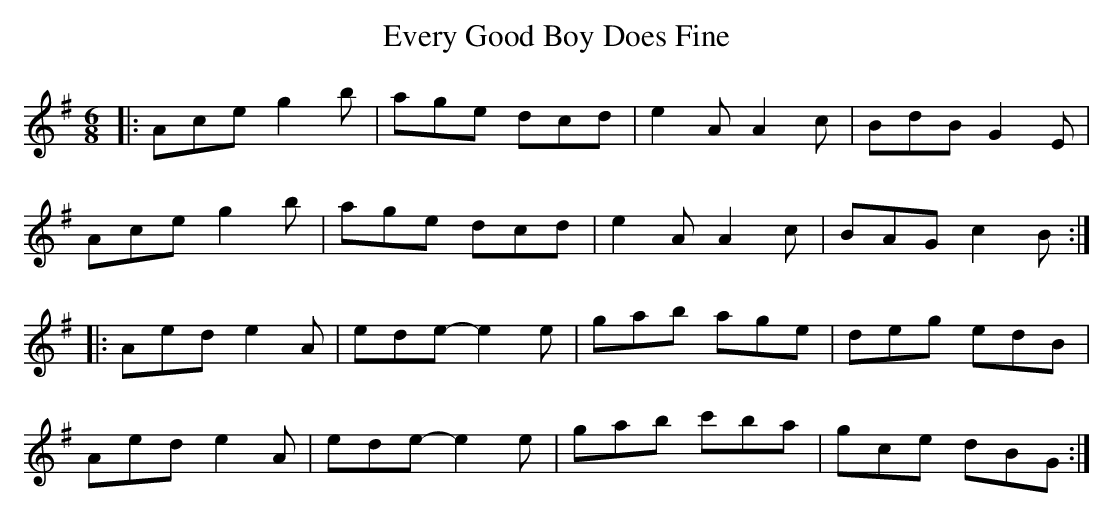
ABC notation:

X:1
T: Every Good Boy Does Fine
M: 6/8
L: 1/8
K: Ador
|:Ace g2b|age dcd|e2AA2c|BdB G2E|
Ace g2b|age dcd|e2AA2c|BAG c2B:|
|:Aed e2A|ede-e2e|gab age|deg edB|
Aed e2A|ede-e2e|gab c'ba|gce dBG:|
